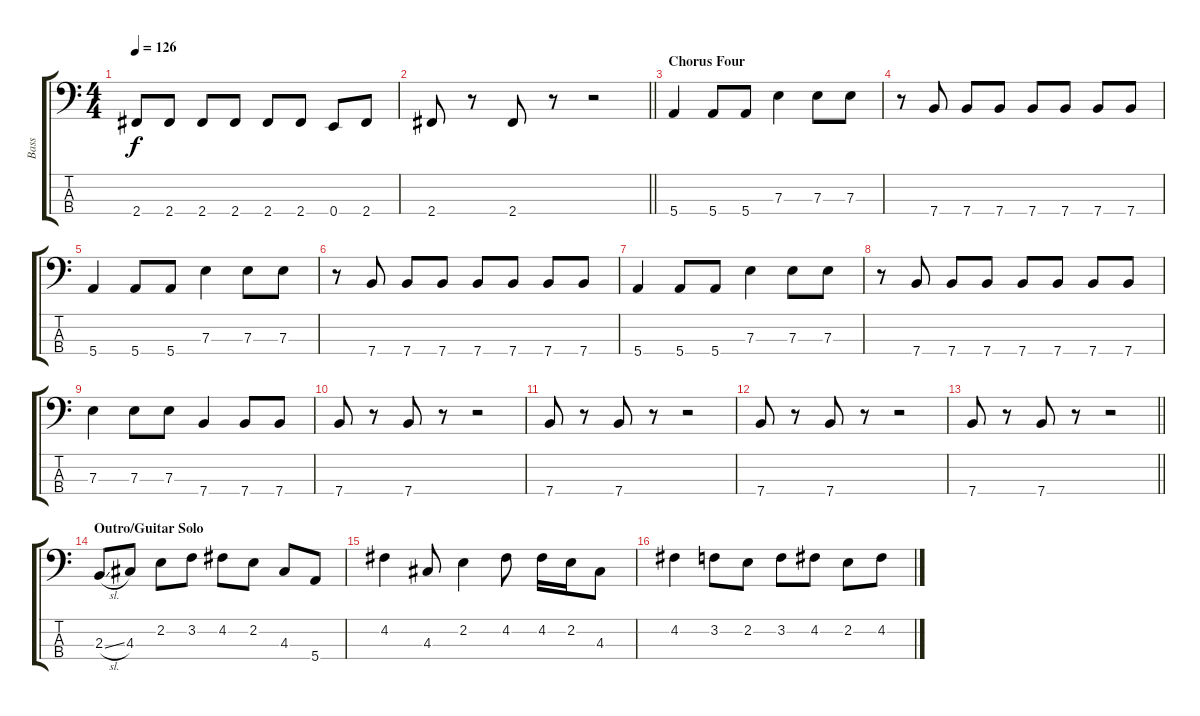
\track ("Bass" "Bass") {instrument electricbassfinger}
\staff {score tabs}
\tuning (G2 D2 A1 E1) {hide}
\ts (4 4)
\tempo 126
\clef f4
\ks c
2.4.8{dy f} 2.4.8 2.4.8 2.4.8 2.4.8 2.4.8 0.4.8 2.4.8 |
\barLineRight lightlight
2.4.8 r.8 2.4.8 r.8 r.2 |
\section ("" "Chorus Four")
5.4.4 5.4.8 5.4.8 7.3.4 7.3.8 7.3.8 |
r.8 7.4.8 7.4.8 7.4.8 7.4.8 7.4.8 7.4.8 7.4.8 |
5.4.4 5.4.8 5.4.8 7.3.4 7.3.8 7.3.8 |
r.8 7.4.8 7.4.8 7.4.8 7.4.8 7.4.8 7.4.8 7.4.8 |
5.4.4 5.4.8 5.4.8 7.3.4 7.3.8 7.3.8 |
r.8 7.4.8 7.4.8 7.4.8 7.4.8 7.4.8 7.4.8 7.4.8 |
7.3.4 7.3.8 7.3.8 7.4.4 7.4.8 7.4.8 |
7.4.8 r.8 7.4.8 r.8 r.2 |
7.4.8 r.8 7.4.8 r.8 r.2 |
7.4.8 r.8 7.4.8 r.8 r.2 |
\barLineRight lightlight
7.4.8 r.8 7.4.8 r.8 r.2 |
\section ("" "Outro/Guitar Solo")
2.3{sl}.8 4.3.8 2.2.8 3.2.8 4.2.8 2.2.8 4.3.8 5.4.8 |
4.2.4 4.3.8 2.2.4 4.2.8 4.2.16 2.2.16 4.3.8 |
4.2.4 3.2.8 2.2.8 3.2.8 4.2.8 2.2.8 4.2.8
